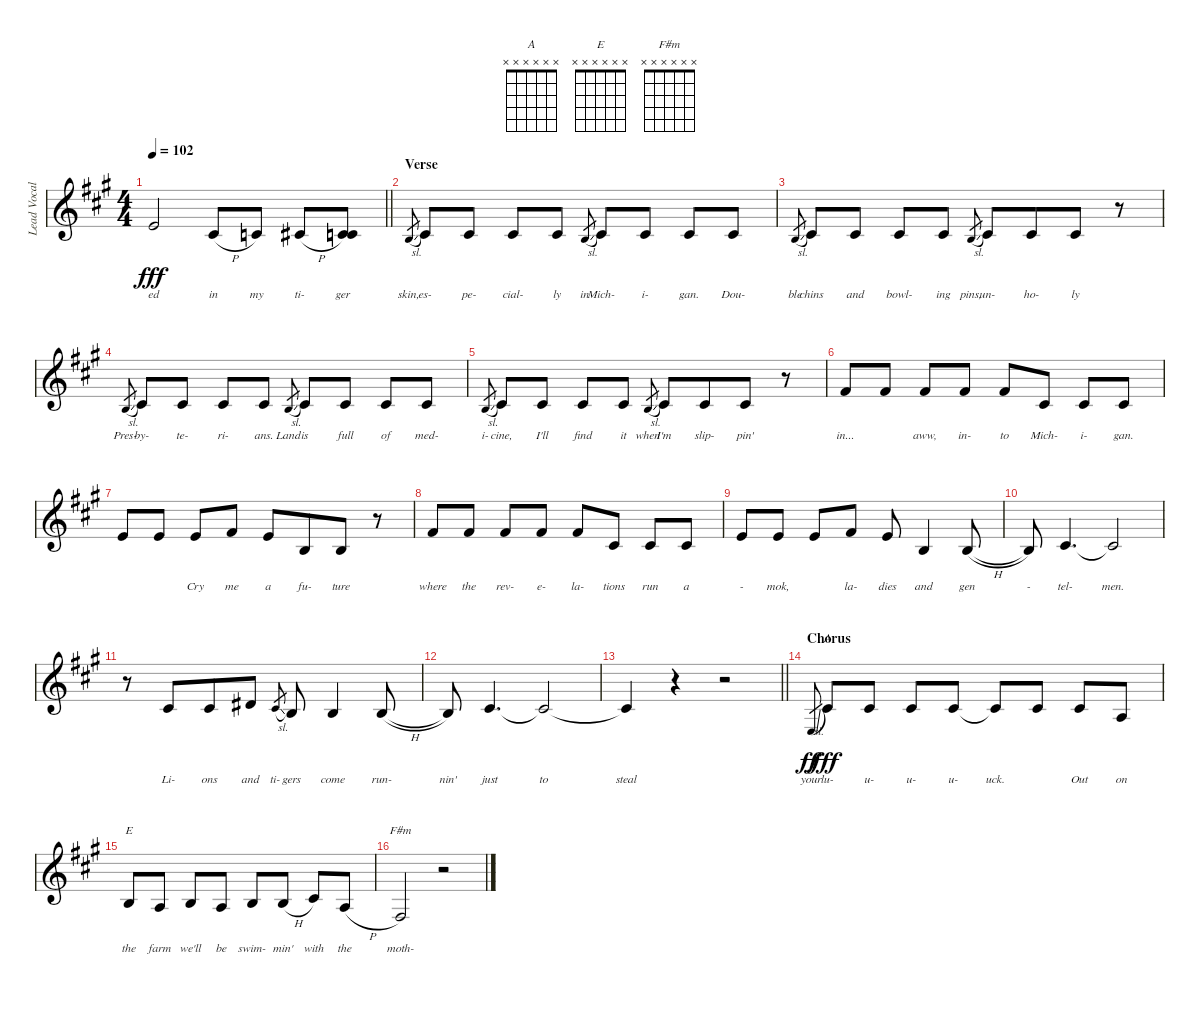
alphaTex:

\track ("Lead Vocal" "Lead Vocal") {instrument lead6voice}
\staff {score}
\tuning (E4 B3 G3 D3 A2 E2) {hide}
\chord ("A" x x x x x x)
\chord ("E" x x x x x x)
\chord ("F#m" x x x x x x)
\ts (4 4)
\tempo 102
\clef g2
\barLineRight lightlight
\ks f#minor
5.2{t}.2{lyrics (0 "ed") lyrics (1 "") lyrics (2 "") lyrics (3 "") lyrics (4 "") dy fff} 2.2{h}.8{lyrics (0 "in") lyrics (1 "") lyrics (2 "") lyrics (3 "") lyrics (4 "")} 1.2.8{lyrics (0 "my") lyrics (1 "") lyrics (2 "") lyrics (3 "") lyrics (4 "")} 2.2{h}.8{lyrics (0 "ti-") lyrics (1 "") lyrics (2 "") lyrics (3 "") lyrics (4 "")} (1.2 5.3).8{lyrics (0 "ger") lyrics (1 "") lyrics (2 "") lyrics (3 "") lyrics (4 "")} |
\section ("" "Verse")
4.3{sl}.8{lyrics (0 "skin,") lyrics (1 "") lyrics (2 "") lyrics (3 "") lyrics (4 "") gr} 6.3.8{lyrics (0 "es-") lyrics (1 "") lyrics (2 "") lyrics (3 "") lyrics (4 "")} 6.3.8{lyrics (0 "pe-") lyrics (1 "") lyrics (2 "") lyrics (3 "") lyrics (4 "")} 6.3.8{lyrics (0 "cial-") lyrics (1 "") lyrics (2 "") lyrics (3 "") lyrics (4 "")} 6.3.8{lyrics (0 "ly") lyrics (1 "") lyrics (2 "") lyrics (3 "") lyrics (4 "")} 4.3{sl}.8{lyrics (0 "in") lyrics (1 "") lyrics (2 "") lyrics (3 "") lyrics (4 "") gr} 6.3.8{lyrics (0 "Mich-") lyrics (1 "") lyrics (2 "") lyrics (3 "") lyrics (4 "")} 6.3.8{lyrics (0 "i-") lyrics (1 "") lyrics (2 "") lyrics (3 "") lyrics (4 "")} 6.3.8{lyrics (0 "gan.") lyrics (1 "") lyrics (2 "") lyrics (3 "") lyrics (4 "")} 6.3.8{lyrics (0 "Dou-") lyrics (1 "") lyrics (2 "") lyrics (3 "") lyrics (4 "")} |
4.3{sl}.8{lyrics (0 "ble") lyrics (1 "") lyrics (2 "") lyrics (3 "") lyrics (4 "") gr} 6.3.8{lyrics (0 "chins") lyrics (1 "") lyrics (2 "") lyrics (3 "") lyrics (4 "")} 6.3.8{lyrics (0 "and") lyrics (1 "") lyrics (2 "") lyrics (3 "") lyrics (4 "")} 6.3.8{lyrics (0 "bowl-") lyrics (1 "") lyrics (2 "") lyrics (3 "") lyrics (4 "")} 6.3.8{lyrics (0 "ing") lyrics (1 "") lyrics (2 "") lyrics (3 "") lyrics (4 "")} 4.3{sl}.8{lyrics (0 "pins,") lyrics (1 "") lyrics (2 "") lyrics (3 "") lyrics (4 "") gr} 6.3.8{lyrics (0 "un-") lyrics (1 "") lyrics (2 "") lyrics (3 "") lyrics (4 "")} 6.3.8{lyrics (0 "ho-") lyrics (1 "") lyrics (2 "") lyrics (3 "") lyrics (4 "") beam merge} 6.3.8{lyrics (0 "ly") lyrics (1 "") lyrics (2 "") lyrics (3 "") lyrics (4 "")} r.8 |
4.3{sl}.8{lyrics (0 "Pres-") lyrics (1 "") lyrics (2 "") lyrics (3 "") lyrics (4 "") gr} 6.3.8{lyrics (0 "by-") lyrics (1 "") lyrics (2 "") lyrics (3 "") lyrics (4 "")} 6.3.8{lyrics (0 "te-") lyrics (1 "") lyrics (2 "") lyrics (3 "") lyrics (4 "")} 6.3.8{lyrics (0 "ri-") lyrics (1 "") lyrics (2 "") lyrics (3 "") lyrics (4 "")} 6.3.8{lyrics (0 "ans.") lyrics (1 "") lyrics (2 "") lyrics (3 "") lyrics (4 "")} 4.3{sl}.8{lyrics (0 "Land") lyrics (1 "") lyrics (2 "") lyrics (3 "") lyrics (4 "") gr} 6.3.8{lyrics (0 "is") lyrics (1 "") lyrics (2 "") lyrics (3 "") lyrics (4 "")} 6.3.8{lyrics (0 "full") lyrics (1 "") lyrics (2 "") lyrics (3 "") lyrics (4 "")} 6.3.8{lyrics (0 "of") lyrics (1 "") lyrics (2 "") lyrics (3 "") lyrics (4 "")} 6.3.8{lyrics (0 "med-") lyrics (1 "") lyrics (2 "") lyrics (3 "") lyrics (4 "")} |
4.3{sl}.8{lyrics (0 "i-") lyrics (1 "") lyrics (2 "") lyrics (3 "") lyrics (4 "") gr} 6.3.8{lyrics (0 "cine,") lyrics (1 "") lyrics (2 "") lyrics (3 "") lyrics (4 "")} 6.3.8{lyrics (0 "I'll") lyrics (1 "") lyrics (2 "") lyrics (3 "") lyrics (4 "")} 6.3.8{lyrics (0 "find") lyrics (1 "") lyrics (2 "") lyrics (3 "") lyrics (4 "")} 6.3.8{lyrics (0 "it") lyrics (1 "") lyrics (2 "") lyrics (3 "") lyrics (4 "")} 4.3{sl}.8{lyrics (0 "when") lyrics (1 "") lyrics (2 "") lyrics (3 "") lyrics (4 "") gr} 6.3.8{lyrics (0 "I'm") lyrics (1 "") lyrics (2 "") lyrics (3 "") lyrics (4 "")} 6.3.8{lyrics (0 "slip-") lyrics (1 "") lyrics (2 "") lyrics (3 "") lyrics (4 "") beam merge} 6.3.8{lyrics (0 "pin'") lyrics (1 "") lyrics (2 "") lyrics (3 "") lyrics (4 "")} r.8 |
7.2.8{lyrics (0 "in...") lyrics (1 "") lyrics (2 "") lyrics (3 "") lyrics (4 "")} 7.2.8{lyrics (0 " ") lyrics (1 "") lyrics (2 "") lyrics (3 "") lyrics (4 "")} 7.2.8{lyrics (0 "aww,") lyrics (1 "") lyrics (2 "") lyrics (3 "") lyrics (4 "")} 7.2.8{lyrics (0 "in-") lyrics (1 "") lyrics (2 "") lyrics (3 "") lyrics (4 "")} 7.2.8{lyrics (0 "to") lyrics (1 "") lyrics (2 "") lyrics (3 "") lyrics (4 "")} 2.2.8{lyrics (0 "Mich-") lyrics (1 "") lyrics (2 "") lyrics (3 "") lyrics (4 "")} 2.2.8{lyrics (0 "i-") lyrics (1 "") lyrics (2 "") lyrics (3 "") lyrics (4 "")} 2.2.8{lyrics (0 "gan.") lyrics (1 "") lyrics (2 "") lyrics (3 "") lyrics (4 "")} |
5.2.8{lyrics (0 " ") lyrics (1 "") lyrics (2 "") lyrics (3 "") lyrics (4 "")} 5.2.8{lyrics (0 "") lyrics (1 "") lyrics (2 "") lyrics (3 "") lyrics (4 "")} 5.2.8{lyrics (0 "Cry") lyrics (1 "") lyrics (2 "") lyrics (3 "") lyrics (4 "")} 7.2.8{lyrics (0 "me") lyrics (1 "") lyrics (2 "") lyrics (3 "") lyrics (4 "")} 5.2.8{lyrics (0 "a") lyrics (1 "") lyrics (2 "") lyrics (3 "") lyrics (4 "")} 0.2.8{lyrics (0 "fu-") lyrics (1 "") lyrics (2 "") lyrics (3 "") lyrics (4 "") beam merge} 0.2.8{lyrics (0 "ture") lyrics (1 "") lyrics (2 "") lyrics (3 "") lyrics (4 "")} r.8 |
7.2.8{lyrics (0 "where") lyrics (1 "") lyrics (2 "") lyrics (3 "") lyrics (4 "")} 7.2.8{lyrics (0 "the") lyrics (1 "") lyrics (2 "") lyrics (3 "") lyrics (4 "")} 7.2.8{lyrics (0 "rev-") lyrics (1 "") lyrics (2 "") lyrics (3 "") lyrics (4 "")} 7.2.8{lyrics (0 "e-") lyrics (1 "") lyrics (2 "") lyrics (3 "") lyrics (4 "")} 7.2.8{lyrics (0 "la-") lyrics (1 "") lyrics (2 "") lyrics (3 "") lyrics (4 "")} 2.2.8{lyrics (0 "tions") lyrics (1 "") lyrics (2 "") lyrics (3 "") lyrics (4 "")} 2.2.8{lyrics (0 "run") lyrics (1 "") lyrics (2 "") lyrics (3 "") lyrics (4 "")} 2.2.8{lyrics (0 "a") lyrics (1 "") lyrics (2 "") lyrics (3 "") lyrics (4 "")} |
5.2.8{lyrics (0 "-") lyrics (1 "") lyrics (2 "") lyrics (3 "") lyrics (4 "")} 5.2.8{lyrics (0 "mok,") lyrics (1 "") lyrics (2 "") lyrics (3 "") lyrics (4 "")} 5.2.8{lyrics (0 " ") lyrics (1 "") lyrics (2 "") lyrics (3 "") lyrics (4 "")} 7.2.8{lyrics (0 "la-") lyrics (1 "") lyrics (2 "") lyrics (3 "") lyrics (4 "")} 5.2.8{lyrics (0 "dies") lyrics (1 "") lyrics (2 "") lyrics (3 "") lyrics (4 "")} 0.2.4{lyrics (0 "and") lyrics (1 "") lyrics (2 "") lyrics (3 "") lyrics (4 "")} 0.2{h}.8{lyrics (0 "gen") lyrics (1 "") lyrics (2 "") lyrics (3 "") lyrics (4 "")} |
0.2{t}.8{lyrics (0 "-") lyrics (1 "") lyrics (2 "") lyrics (3 "") lyrics (4 "")} 2.2.4{d lyrics (0 "tel-") lyrics (1 "") lyrics (2 "") lyrics (3 "") lyrics (4 "")} 2.2{t}.2{lyrics (0 "men.") lyrics (1 "") lyrics (2 "") lyrics (3 "") lyrics (4 "")} |
r.8 2.2.8{lyrics (0 "Li-") lyrics (1 "") lyrics (2 "") lyrics (3 "") lyrics (4 "") beam merge} 2.2.8{lyrics (0 "ons") lyrics (1 "") lyrics (2 "") lyrics (3 "") lyrics (4 "")} 4.2.8{lyrics (0 "and") lyrics (1 "") lyrics (2 "") lyrics (3 "") lyrics (4 "")} 2.2{sl}.8{lyrics (0 "ti-") lyrics (1 "") lyrics (2 "") lyrics (3 "") lyrics (4 "") gr} 0.2.8{lyrics (0 "gers") lyrics (1 "") lyrics (2 "") lyrics (3 "") lyrics (4 "")} 0.2.4{lyrics (0 "come") lyrics (1 "") lyrics (2 "") lyrics (3 "") lyrics (4 "")} 0.2{h}.8{lyrics (0 "run-") lyrics (1 "") lyrics (2 "") lyrics (3 "") lyrics (4 "")} |
0.2{t}.8{lyrics (0 "nin'") lyrics (1 "") lyrics (2 "") lyrics (3 "") lyrics (4 "")} 2.2.4{d lyrics (0 "just") lyrics (1 "") lyrics (2 "") lyrics (3 "") lyrics (4 "")} 2.2{t}.2{lyrics (0 "to") lyrics (1 "") lyrics (2 "") lyrics (3 "") lyrics (4 "")} |
\barLineRight lightlight
2.2{t}.4{lyrics (0 "steal") lyrics (1 "") lyrics (2 "") lyrics (3 "") lyrics (4 "")} r.4 r.2 |
\section ("" "Chorus")
2.4{sl}.8{lyrics (0 "your") lyrics (1 "") lyrics (2 "") lyrics (3 "") lyrics (4 "") gr dy ff} 11.4.8{ch "A" lyrics (0 "lu-") lyrics (1 "") lyrics (2 "") lyrics (3 "") lyrics (4 "") dy fff} 6.3.8{lyrics (0 "u-") lyrics (1 "") lyrics (2 "") lyrics (3 "") lyrics (4 "")} 6.3.8{lyrics (0 "u-") lyrics (1 "") lyrics (2 "") lyrics (3 "") lyrics (4 "")} 6.3.8{lyrics (0 "u-") lyrics (1 "") lyrics (2 "") lyrics (3 "") lyrics (4 "")} 6.3{t}.8{lyrics (0 "uck.") lyrics (1 "") lyrics (2 "") lyrics (3 "") lyrics (4 "")} 6.3.8{lyrics (0 " ") lyrics (1 "") lyrics (2 "") lyrics (3 "") lyrics (4 "")} 6.3.8{lyrics (0 "Out") lyrics (1 "") lyrics (2 "") lyrics (3 "") lyrics (4 "")} 2.3.8{lyrics (0 "on") lyrics (1 "") lyrics (2 "") lyrics (3 "") lyrics (4 "")} |
4.3.8{ch "E" lyrics (0 "the") lyrics (1 "") lyrics (2 "") lyrics (3 "") lyrics (4 "")} 2.3.8{lyrics (0 "farm") lyrics (1 "") lyrics (2 "") lyrics (3 "") lyrics (4 "")} 4.3.8{lyrics (0 "we'll") lyrics (1 "") lyrics (2 "") lyrics (3 "") lyrics (4 "")} 2.3.8{lyrics (0 "be") lyrics (1 "") lyrics (2 "") lyrics (3 "") lyrics (4 "")} 4.3.8{lyrics (0 "swim-") lyrics (1 "") lyrics (2 "") lyrics (3 "") lyrics (4 "")} 4.3{h}.8{lyrics (0 "min'") lyrics (1 "") lyrics (2 "") lyrics (3 "") lyrics (4 "")} 6.3.8{lyrics (0 "with") lyrics (1 "") lyrics (2 "") lyrics (3 "") lyrics (4 "")} 7.4{h}.8{lyrics (0 "the") lyrics (1 "") lyrics (2 "") lyrics (3 "") lyrics (4 "")} |
4.4.2{ch "F#m" lyrics (0 "moth-") lyrics (1 "") lyrics (2 "") lyrics (3 "") lyrics (4 "")} r.2
